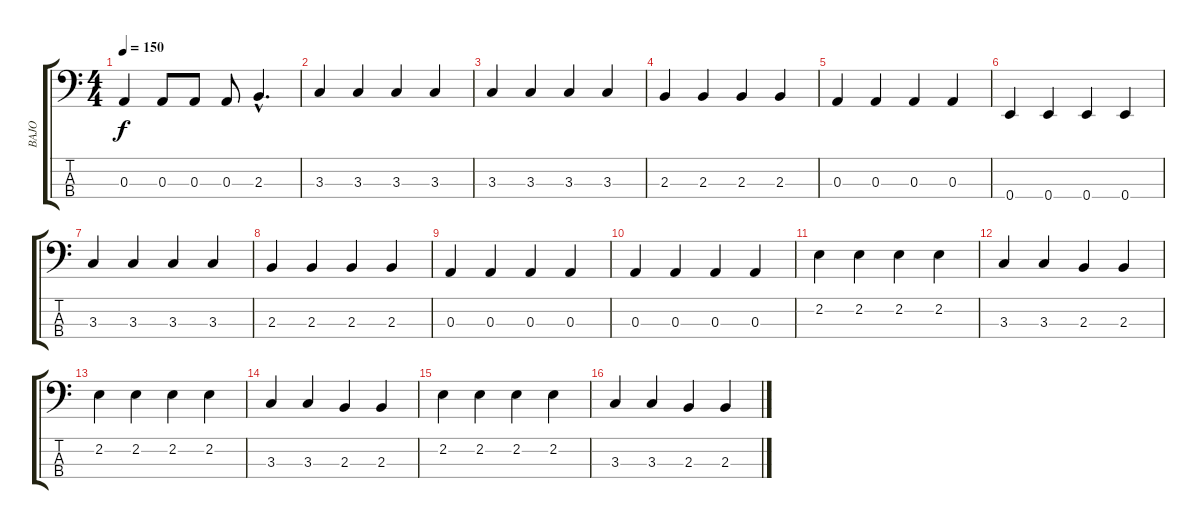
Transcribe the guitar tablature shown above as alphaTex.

\track ("BAJO" "BAJO") {instrument electricbassfinger}
\staff {score tabs}
\tuning (G2 D2 A1 E1) {hide}
\ts (4 4)
\tempo 150
\clef f4
\ks c
0.3.4{dy f} 0.3.8 0.3.8 0.3.8 2.3{hac}.4{d} |
3.3.4 3.3.4 3.3.4 3.3.4 |
3.3.4 3.3.4 3.3.4 3.3.4 |
2.3.4 2.3.4 2.3.4 2.3.4 |
0.3.4 0.3.4 0.3.4 0.3.4 |
0.4.4 0.4.4 0.4.4 0.4.4 |
3.3.4 3.3.4 3.3.4 3.3.4 |
2.3.4 2.3.4 2.3.4 2.3.4 |
0.3.4 0.3.4 0.3.4 0.3.4 |
0.3.4 0.3.4 0.3.4 0.3.4 |
2.2.4 2.2.4 2.2.4 2.2.4 |
3.3.4 3.3.4 2.3.4 2.3.4 |
2.2.4 2.2.4 2.2.4 2.2.4 |
3.3.4 3.3.4 2.3.4 2.3.4 |
2.2.4 2.2.4 2.2.4 2.2.4 |
3.3.4 3.3.4 2.3.4 2.3.4
